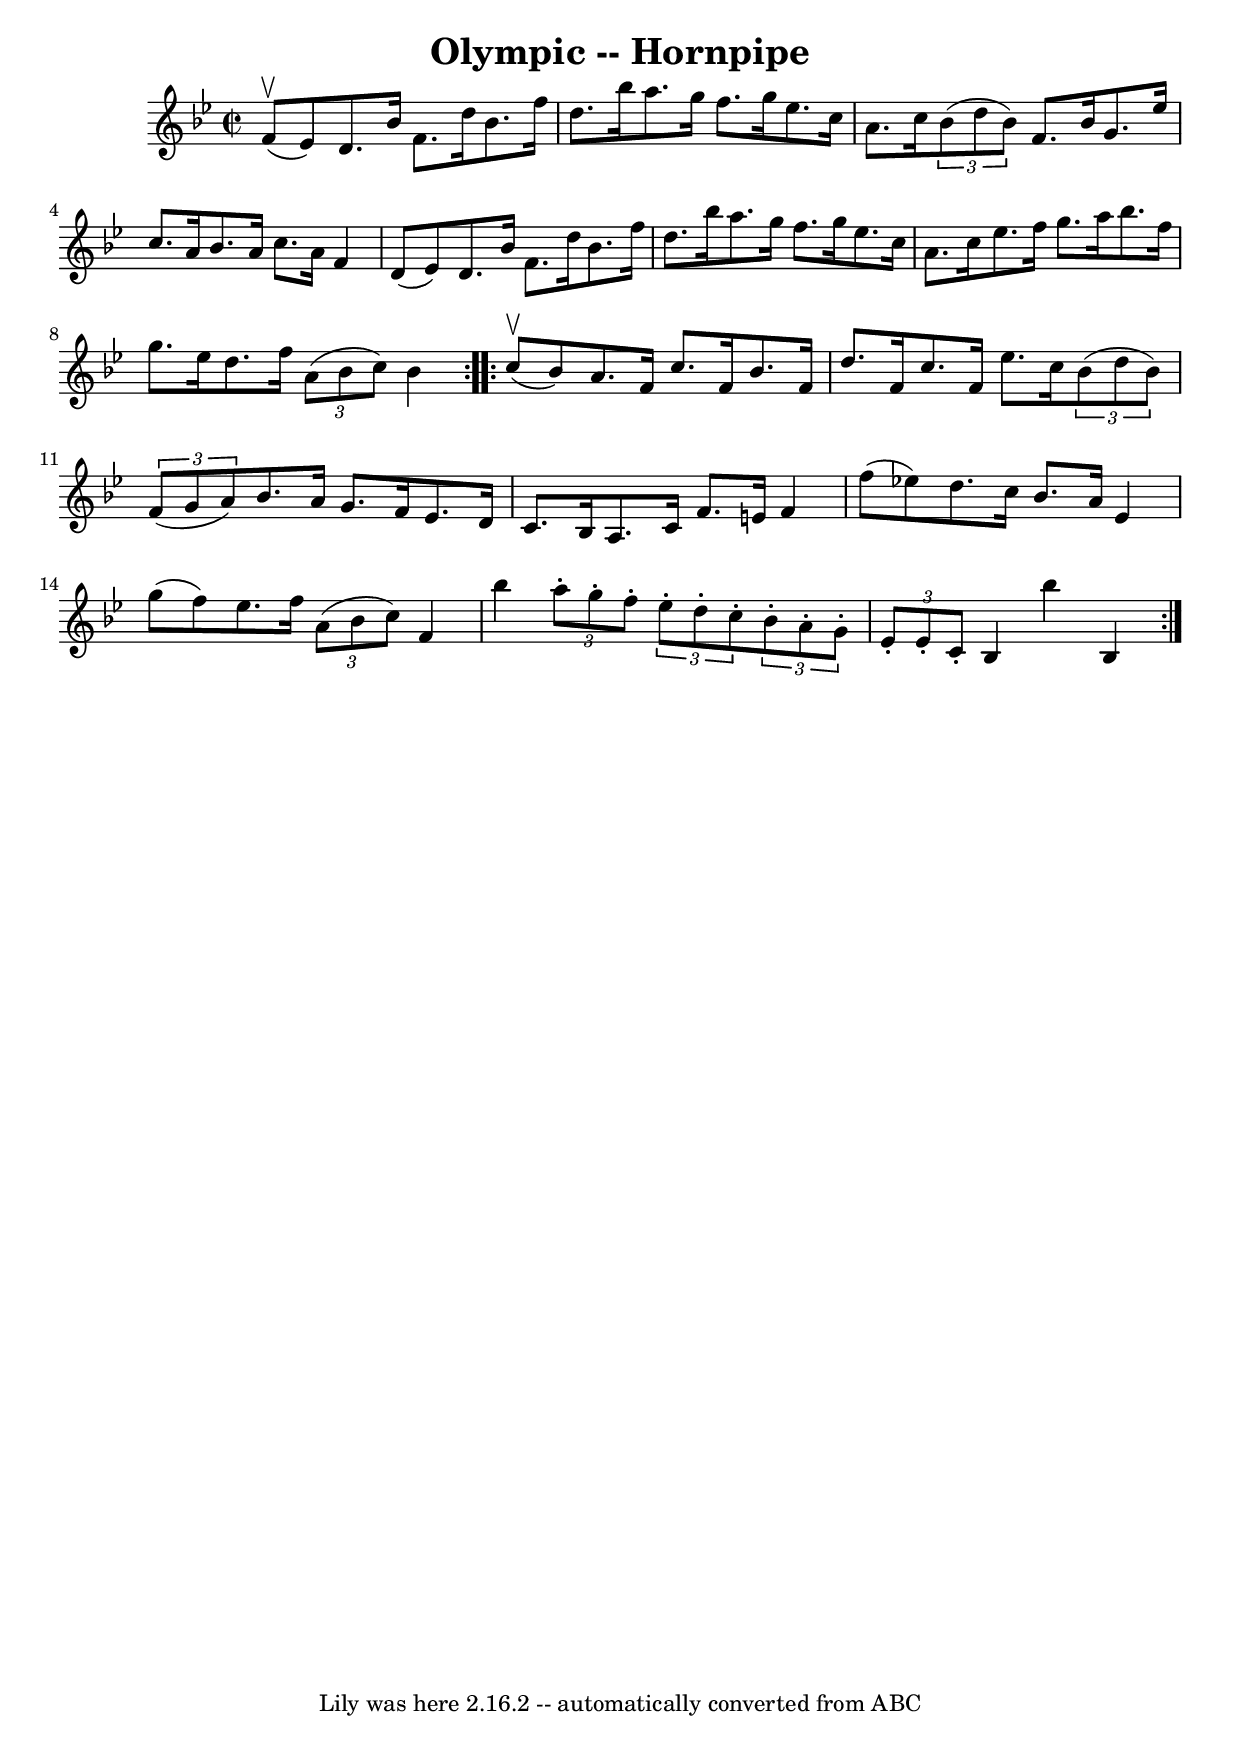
\version "2.7.40"
\include "Mammoth.ily"
\header {
	%% book = "Cole's 1000 Fiddle Tunes"
	crossRefNumber = "1"
	footnotes = ""
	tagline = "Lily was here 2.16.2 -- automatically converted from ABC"
	title = "Olympic -- Hornpipe"
}
voicedefault =  {


\repeat volta 2 {
\override Staff.TimeSignature #'style = #'C
 \time 2/2 
\key bes \major f'8 (^\upbow ees'8) |
 d'8.    
bes'16 f'8. d''16 bes'8. f''16 d''8. bes''16  |
   
a''8. g''16 f''8. g''16 ees''8. c''16 a'8. c''16  |
 
    \times 2/3 { bes'8 (d''8 bes'8) } f'8. bes'16 g'8.    
ees''16 c''8. a'16  |
 bes'8. a'16 c''8. a'16 f'4    
d'8 (ees'8) |
 d'8. bes'16 f'8. d''16 bes'8.    
f''16 d''8. bes''16  |
 a''8. g''16 f''8. g''16    
ees''8. c''16 a'8. c''16  |
 ees''8. f''16 g''8.    
a''16 bes''8. f''16 g''8. ees''16  |
 d''8. f''16    
\times 2/3 { a'8 (bes'8 c''8) } bes'4  }     \repeat volta 2 {     
c''8 (^\upbow bes'8) |
 a'8. f'16 c''8. f'16 bes'8.    
f'16 d''8. f'16  |
 c''8. f'16 ees''8. c''16    
\times 2/3 { bes'8 (d''8 bes'8) }   \times 2/3 { f'8 (g'8    
a'8) } |
 bes'8. a'16 g'8. f'16 ees'8. d'16 c'8. 
 bes16  |
 a8. c'16 f'8. e'16 f'4 f''8 (ees''!8) 
|
 d''8. c''16 bes'8. a'16 ees'4 g''8 (f''8) 
|
 ees''8. f''16    \times 2/3 { a'8 (bes'8 c''8) } f'4 
 bes''4  |
     \times 2/3 { a''8 -. g''8 -. f''8 -. }   
\times 2/3 { ees''8 -. d''8 -. c''8 -. }   \times 2/3 { bes'8 -. a'8 
-. g'8 -. }   \times 2/3 { ees'8 -. ees'8 -. c'8 -. } |
 bes4   
 bes''4 bes4  }   
}

\score{
    <<

	\context Staff="default"
	{
	    \voicedefault 
	}

    >>
	\layout {
	}
	\midi {}
}
